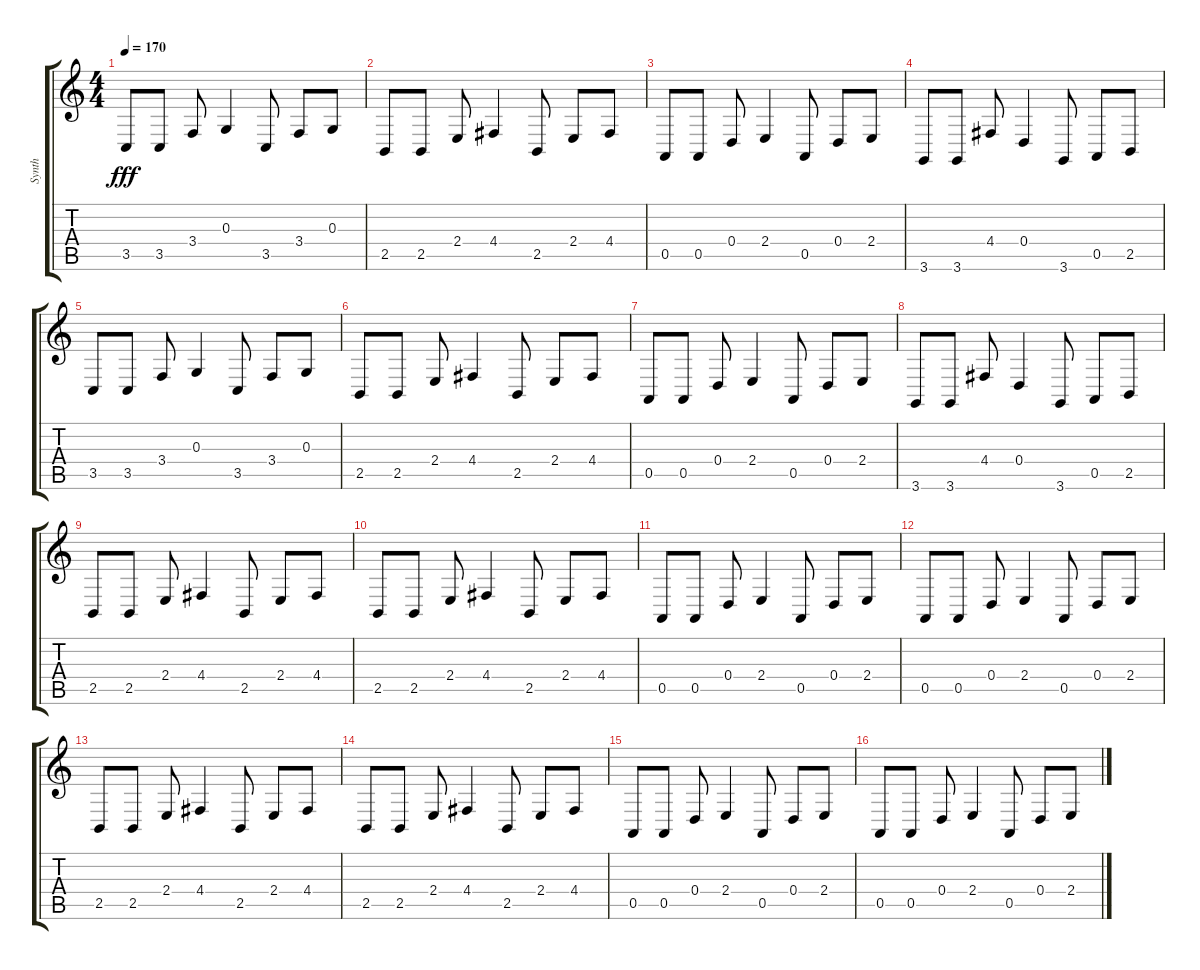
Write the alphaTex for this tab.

\track ("Synth" "Synth") {instrument lead1square}
\staff {score tabs}
\tuning (E4 B3 G3 D3 A2 E2) {hide}
\ts (4 4)
\tempo 170
\clef g2
\ks c
3.5.8{dy fff} 3.5.8 3.4.8 0.3.4 3.5.8 3.4.8 0.3.8 |
2.5.8 2.5.8 2.4.8 4.4.4 2.5.8 2.4.8 4.4.8 |
0.5.8 0.5.8 0.4.8 2.4.4 0.5.8 0.4.8 2.4.8 |
3.6.8 3.6.8 4.4.8 0.4.4 3.6.8 0.5.8 2.5.8 |
3.5.8 3.5.8 3.4.8 0.3.4 3.5.8 3.4.8 0.3.8 |
2.5.8 2.5.8 2.4.8 4.4.4 2.5.8 2.4.8 4.4.8 |
0.5.8 0.5.8 0.4.8 2.4.4 0.5.8 0.4.8 2.4.8 |
3.6.8 3.6.8 4.4.8 0.4.4 3.6.8 0.5.8 2.5.8 |
2.5.8 2.5.8 2.4.8 4.4.4 2.5.8 2.4.8 4.4.8 |
2.5.8 2.5.8 2.4.8 4.4.4 2.5.8 2.4.8 4.4.8 |
0.5.8 0.5.8 0.4.8 2.4.4 0.5.8 0.4.8 2.4.8 |
0.5.8 0.5.8 0.4.8 2.4.4 0.5.8 0.4.8 2.4.8 |
2.5.8 2.5.8 2.4.8 4.4.4 2.5.8 2.4.8 4.4.8 |
2.5.8 2.5.8 2.4.8 4.4.4 2.5.8 2.4.8 4.4.8 |
0.5.8 0.5.8 0.4.8 2.4.4 0.5.8 0.4.8 2.4.8 |
0.5.8 0.5.8 0.4.8 2.4.4 0.5.8 0.4.8 2.4.8
